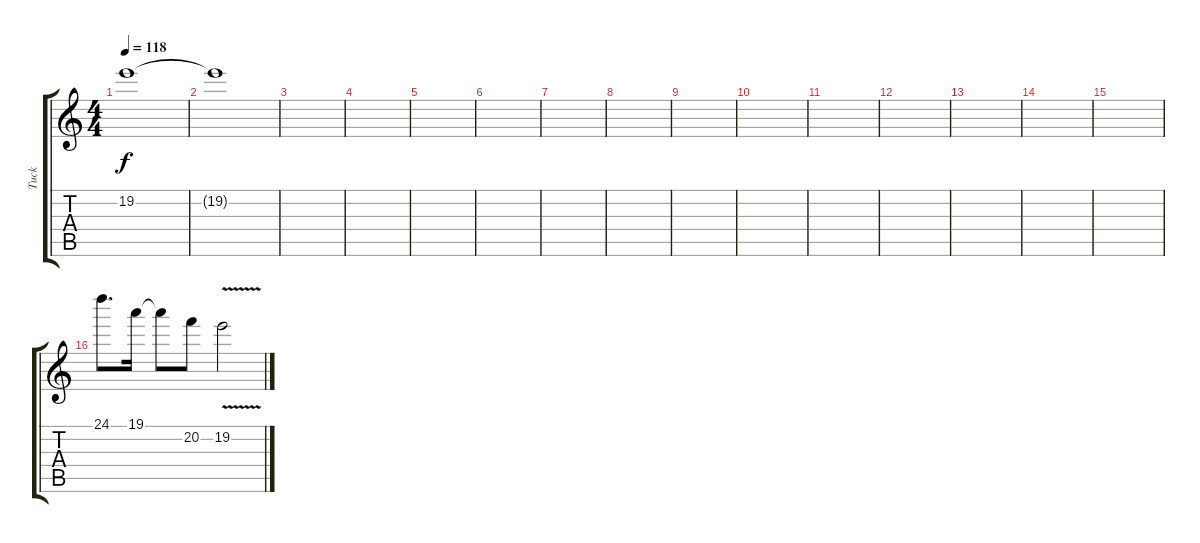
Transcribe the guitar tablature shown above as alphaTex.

\track ("Tuck" "Tuck") {instrument distortionguitar}
\staff {score tabs}
\tuning (D4 A3 F3 C3 G2 D2) {hide}
\ts (4 4)
\tempo 118
\clef g2
\ks c
19.2{t}.1{dy f} |
19.2{t}.1 |
|
|
|
|
|
|
|
|
|
|
|
|
|
24.1.8{d} 19.1.16 19.1{t}.8 20.2.8 19.2{v}.2
